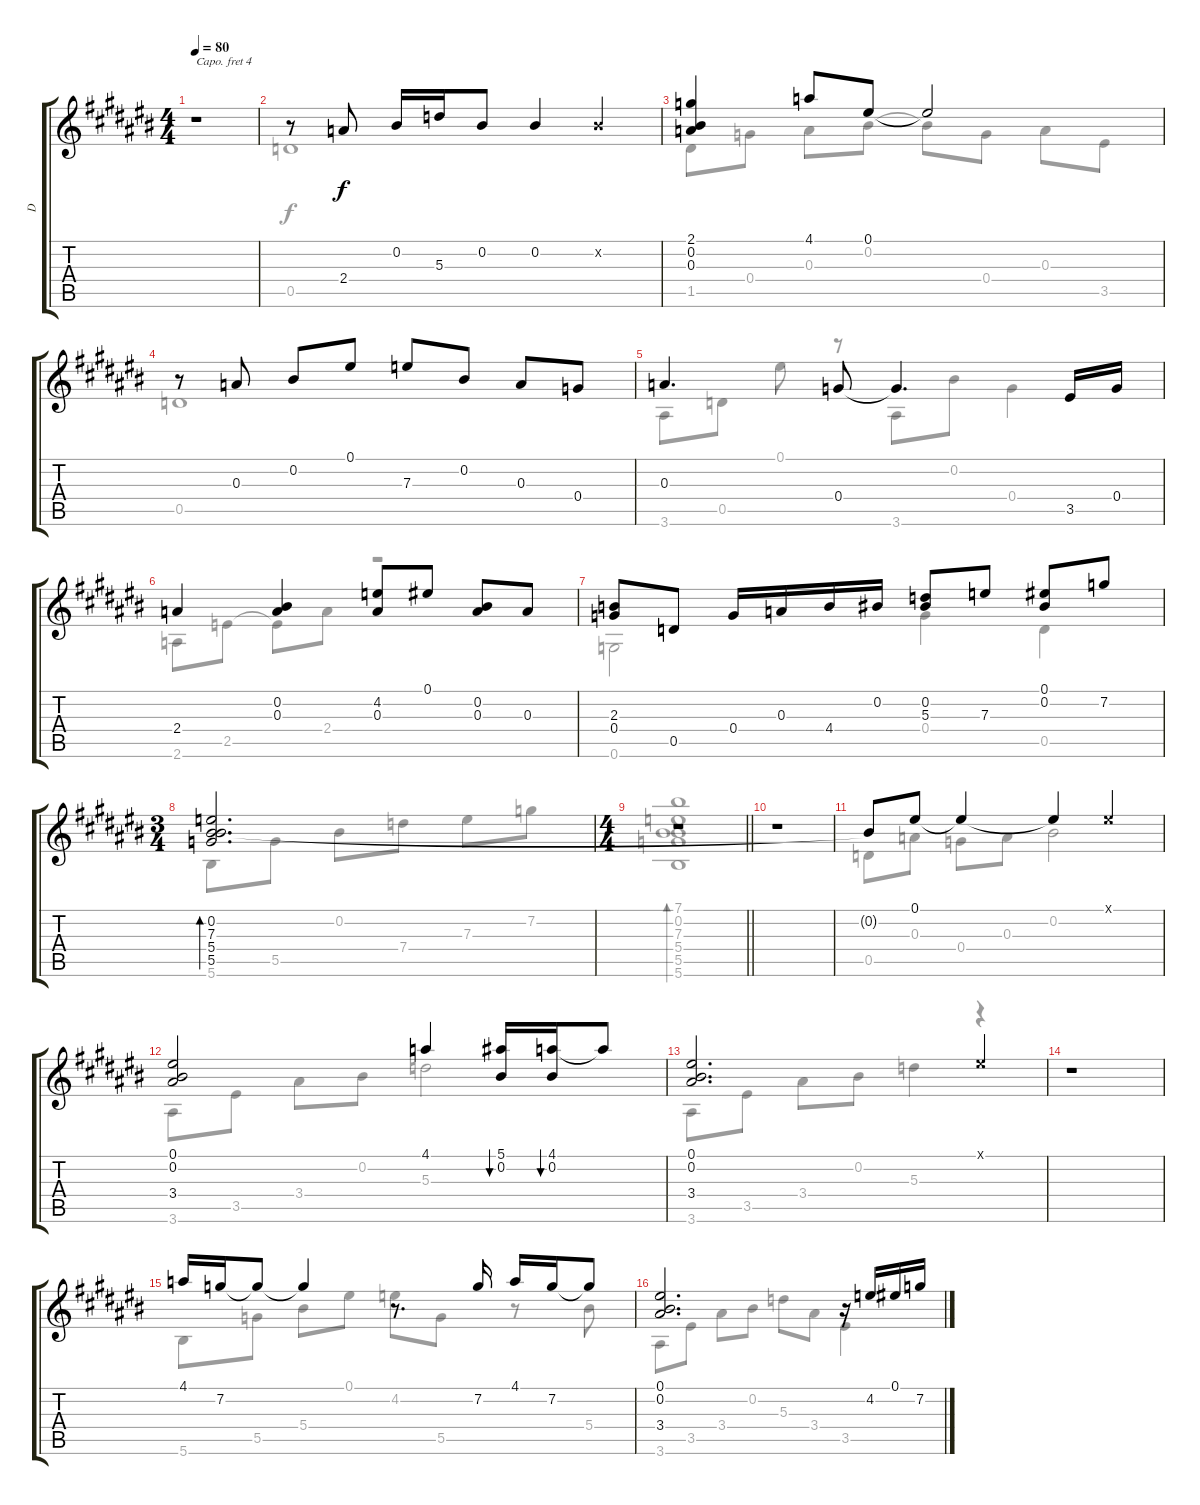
\track ("D" "D") {instrument acousticguitarnylon}
\staff {score tabs}
\capo 4
\tuning (Db4 Ab3 F3 Eb3 Bb2 Eb2) {hide}
\voice
\ts (4 4)
\tempo 80
\clef g2
\ks c#
r.1{dy f instrument acousticguitarnylon} |
\ks a#minor
r.8 2.4.8 0.2.16 5.3.16 0.2.8 0.2.4 0.2{x}.4 |
(2.1 0.2 0.3).4 4.1.8 0.1.8 0.1{t}.2 |
r.8 0.3.8 0.2.8 0.1.8 7.3.8 0.2.8 0.3.8 0.4.8 |
0.3.4{d} 0.4.8 0.4{t}.4{d} 3.5.16 0.4.16 |
2.4.4 (0.2 0.3).4 (4.2 0.3).8 0.1.8 (0.2 0.3).8 0.3.8 |
(2.3 0.4).8 0.5.8 0.4.16 0.3.16 4.4.16 0.2.16 (0.2 5.3).8 7.3.8 (0.1 0.2).8 7.2.8 |
\ts (3 4)
(0.2 7.3 5.4 5.5).2{d bd 30} |
\ts (4 4)
\barLineRight lightlight
r.1 |
\section ("" " ")
r.1 |
0.2{t}.8 0.1.8 0.1{t}.4 0.1{t}.4 0.1{x}.4 |
(0.1 0.2 3.4).2 4.1.4 (5.1 0.2).16{bu 30} (4.1 0.2).16{bu 30} 4.1{t}.8 |
(0.1 0.2 3.4).2{d} 0.1{x}.4 |
r.1 |
4.1.16 7.2.16 7.2{t}.8 7.2{t}.4 r.8{d} 7.2.16 4.1.16 7.2.16 7.2{t}.8 |
(0.1 0.2 3.4).2{d} r.16 4.2.16 0.1.16 7.2.16
\voice
\clef g2
\ottava regular
\simile none
\ks c#
|
\ks a#minor
0.5.1 |
1.5.8 0.4.8 0.3.8 0.2.8 0.2{t}.8 0.4.8 0.3.8 3.5.8 |
0.5.1 |
3.6.8 0.5.8 0.1.8 r.8 3.6.8 0.2.8 0.4.4 |
2.6.8 2.5.8 2.5{t}.8 2.4.8 r.2 |
0.6.2 0.4.4 0.5.4 |
5.6.8 5.5.8 0.2.8 7.4.8 7.3.8 7.2.8 |
\barLineRight lightlight
(7.1 0.2 7.3 5.4 5.5 5.6).1{bd 30} |
|
0.5.8 0.3.8 0.4.8 0.3.8 0.2.2 |
3.6.8 3.5.8 3.4.8 0.2.8 5.3.2 |
3.6.8 3.5.8 3.4.8 0.2.8 5.3.4 r.4 |
|
5.6.8 5.5.8 5.4.8 0.1.8 4.2.8 5.5.8 r.8 5.4.8 |
3.6.8 3.5.8 3.4.8 0.2.8 5.3.8 3.4.8 3.5.4
